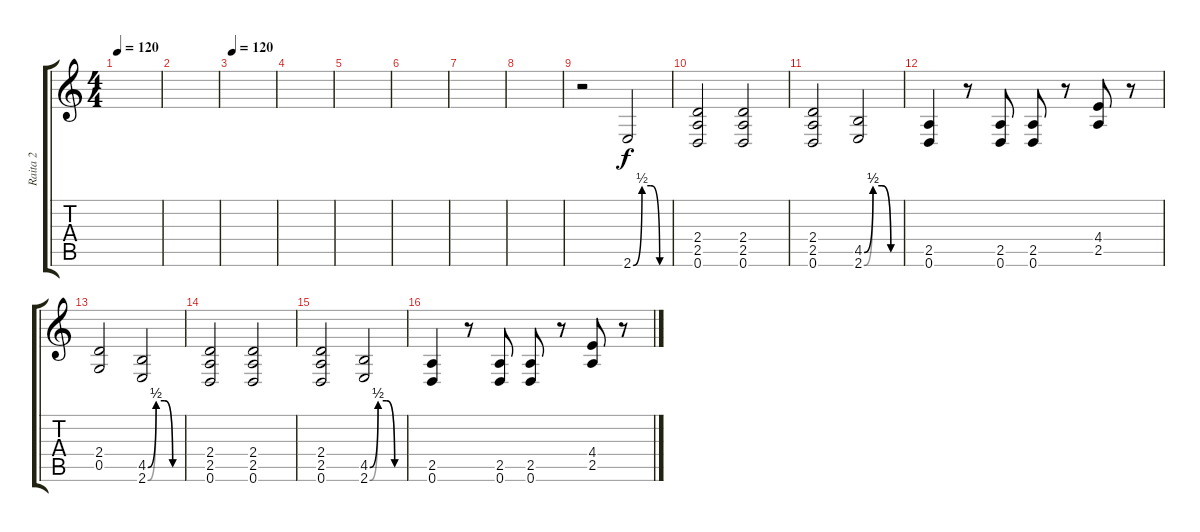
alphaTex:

\track ("Raita 2" "Raita 2") {instrument overdrivenguitar}
\staff {score tabs}
\tuning (D4 A3 F3 C3 G2 D2) {hide}
\ts (4 4)
\tempo 120
\clef g2
\ks c
|
|
\tempo 120
|
|
|
|
|
|
r.2 2.6{be (custom 0 0 15 2 30 2 45 0 60 0)}.2 |
(2.4 2.5 0.6).2 (2.4 2.5 0.6).2 |
(2.4 2.5 0.6).2 (4.5{be (custom 0 0 15 2 30 2 45 0 60 0)} 2.6{be (custom 0 0 15 2 30 2 45 0 60 0)}).2 |
(2.5 0.6).4 r.8 (2.5 0.6).8 (2.5 0.6).8 r.8 (4.4 2.5).8 r.8 |
(2.4 0.5).2 (4.5{be (custom 0 0 15 2 30 2 45 0 60 0)} 2.6{be (custom 0 0 15 2 30 2 45 0 60 0)}).2 |
(2.4 2.5 0.6).2 (2.4 2.5 0.6).2 |
(2.4 2.5 0.6).2 (4.5{be (custom 0 0 15 2 30 2 45 0 60 0)} 2.6{be (custom 0 0 15 2 30 2 45 0 60 0)}).2 |
(2.5 0.6).4 r.8 (2.5 0.6).8 (2.5 0.6).8 r.8 (4.4 2.5).8 r.8
